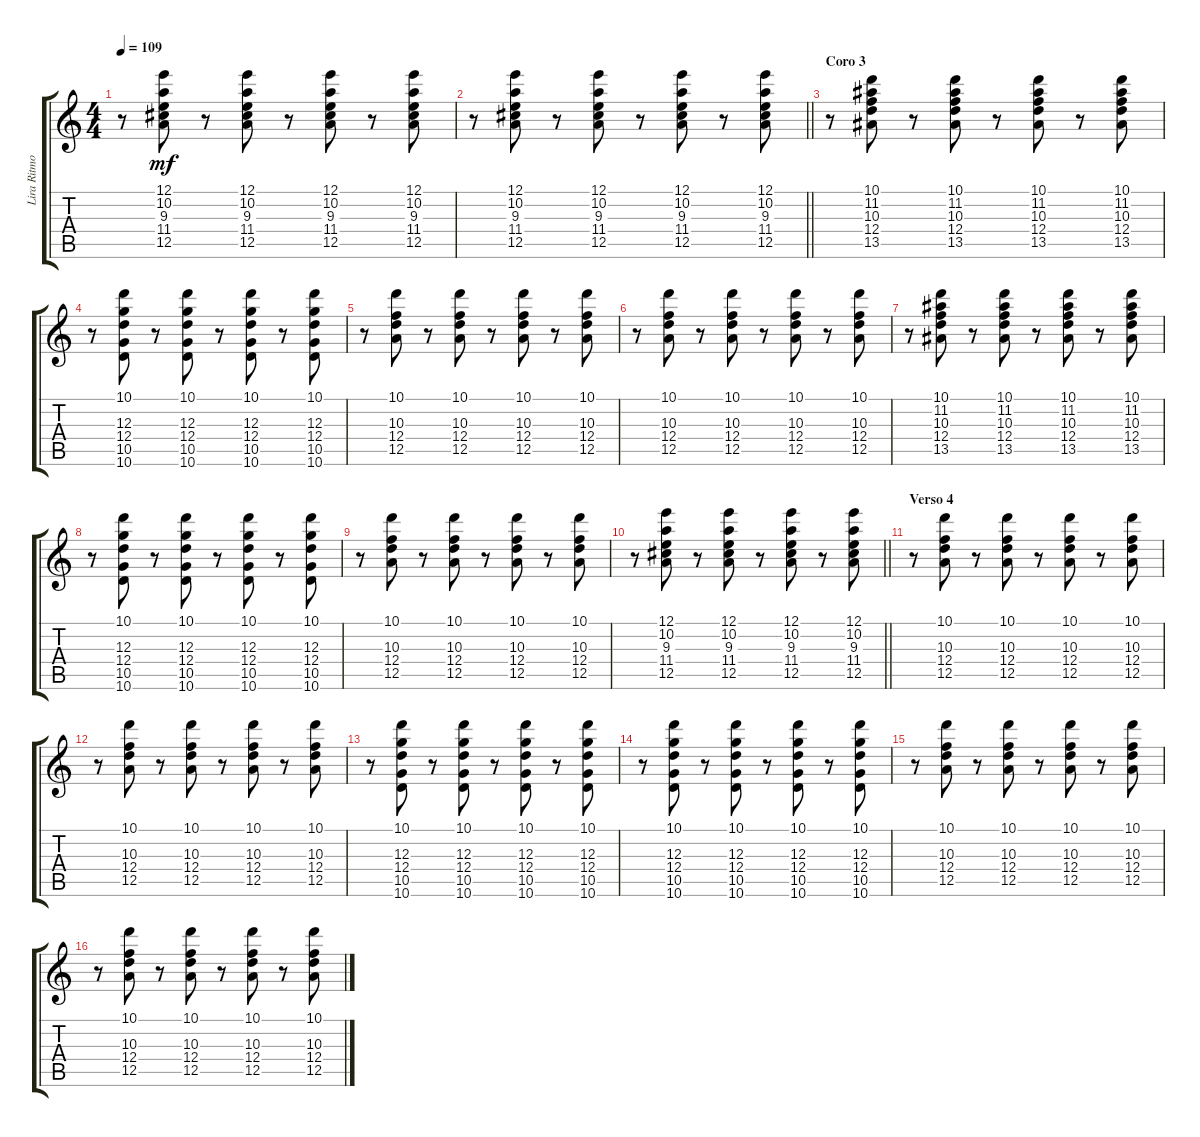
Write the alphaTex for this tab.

\track ("Lira Ritmo" "Lira Ritmo") {instrument overdrivenguitar}
\staff {score tabs}
\tuning (E4 B3 G3 D3 A2 E2) {hide}
\ts (4 4)
\tempo 109
\clef g2
\ks c
r.8{dy mf} (12.1 10.2 9.3 11.4 12.5).8 r.8 (12.1 10.2 9.3 11.4 12.5).8 r.8 (12.1 10.2 9.3 11.4 12.5).8 r.8 (12.1 10.2 9.3 11.4 12.5).8 |
\barLineRight lightlight
r.8 (12.1 10.2 9.3 11.4 12.5).8 r.8 (12.1 10.2 9.3 11.4 12.5).8 r.8 (12.1 10.2 9.3 11.4 12.5).8 r.8 (12.1 10.2 9.3 11.4 12.5).8 |
\section ("" "Coro 3")
r.8 (10.1 11.2 10.3 12.4 13.5).8{balance 8} r.8 (10.1 11.2 10.3 12.4 13.5).8 r.8 (10.1 11.2 10.3 12.4 13.5).8 r.8 (10.1 11.2 10.3 12.4 13.5).8 |
r.8 (10.1 12.3 12.4 10.5 10.6).8 r.8 (10.1 12.3 12.4 10.5 10.6).8 r.8 (10.1 12.3 12.4 10.5 10.6).8 r.8 (10.1 12.3 12.4 10.5 10.6).8 |
r.8 (10.1 10.3 12.4 12.5).8{balance 8} r.8 (10.1 10.3 12.4 12.5).8{balance 8} r.8 (10.1 10.3 12.4 12.5).8{balance 8} r.8 (10.1 10.3 12.4 12.5).8{balance 8} |
r.8 (10.1 10.3 12.4 12.5).8{balance 8} r.8 (10.1 10.3 12.4 12.5).8{balance 8} r.8 (10.1 10.3 12.4 12.5).8{balance 8} r.8 (10.1 10.3 12.4 12.5).8{balance 8} |
r.8 (10.1 11.2 10.3 12.4 13.5).8{balance 8} r.8 (10.1 11.2 10.3 12.4 13.5).8 r.8 (10.1 11.2 10.3 12.4 13.5).8 r.8 (10.1 11.2 10.3 12.4 13.5).8 |
r.8 (10.1 12.3 12.4 10.5 10.6).8 r.8 (10.1 12.3 12.4 10.5 10.6).8 r.8 (10.1 12.3 12.4 10.5 10.6).8 r.8 (10.1 12.3 12.4 10.5 10.6).8 |
r.8 (10.1 10.3 12.4 12.5).8{balance 8} r.8 (10.1 10.3 12.4 12.5).8{balance 8} r.8 (10.1 10.3 12.4 12.5).8{balance 8} r.8 (10.1 10.3 12.4 12.5).8{balance 8} |
\barLineRight lightlight
r.8 (12.1 10.2 9.3 11.4 12.5).8{balance 8} r.8 (12.1 10.2 9.3 11.4 12.5).8 r.8 (12.1 10.2 9.3 11.4 12.5).8 r.8 (12.1 10.2 9.3 11.4 12.5).8 |
\section ("" "Verso 4")
r.8 (10.1 10.3 12.4 12.5).8{balance 8} r.8 (10.1 10.3 12.4 12.5).8{balance 8} r.8 (10.1 10.3 12.4 12.5).8{balance 8} r.8 (10.1 10.3 12.4 12.5).8{balance 8} |
r.8 (10.1 10.3 12.4 12.5).8{balance 8} r.8 (10.1 10.3 12.4 12.5).8{balance 8} r.8 (10.1 10.3 12.4 12.5).8{balance 8} r.8 (10.1 10.3 12.4 12.5).8{balance 8} |
r.8 (10.1 12.3 12.4 10.5 10.6).8 r.8 (10.1 12.3 12.4 10.5 10.6).8 r.8 (10.1 12.3 12.4 10.5 10.6).8 r.8 (10.1 12.3 12.4 10.5 10.6).8 |
r.8 (10.1 12.3 12.4 10.5 10.6).8 r.8 (10.1 12.3 12.4 10.5 10.6).8 r.8 (10.1 12.3 12.4 10.5 10.6).8 r.8 (10.1 12.3 12.4 10.5 10.6).8 |
r.8 (10.1 10.3 12.4 12.5).8{balance 8} r.8 (10.1 10.3 12.4 12.5).8{balance 8} r.8 (10.1 10.3 12.4 12.5).8{balance 8} r.8 (10.1 10.3 12.4 12.5).8{balance 8} |
r.8 (10.1 10.3 12.4 12.5).8{balance 8} r.8 (10.1 10.3 12.4 12.5).8{balance 8} r.8 (10.1 10.3 12.4 12.5).8{balance 8} r.8 (10.1 10.3 12.4 12.5).8{balance 8}
